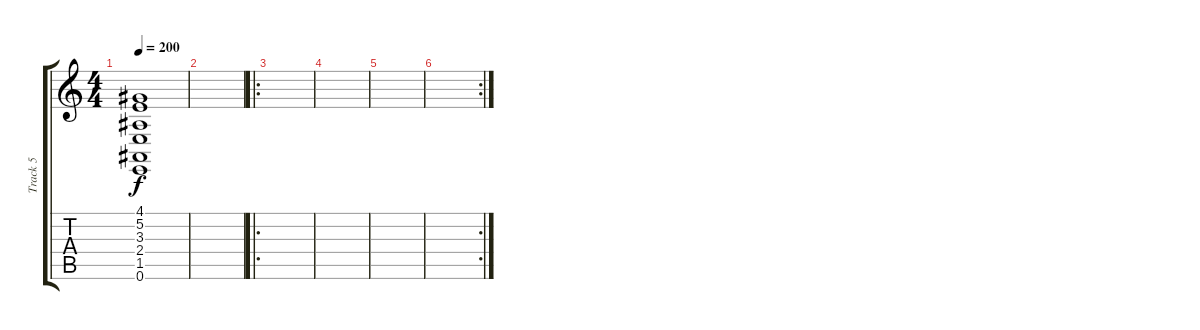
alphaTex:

\track ("Track 5" "Track 5") {instrument voiceoohs}
\staff {score tabs}
\tuning (E4 B3 G3 D3 A2 E2) {hide}
\ts (4 4)
\tempo 200
\clef g2
\ks c
(4.1 5.2 3.3 2.4 1.5 0.6).1{dy f} |
|
\ro
|
|
|
\rc 2
